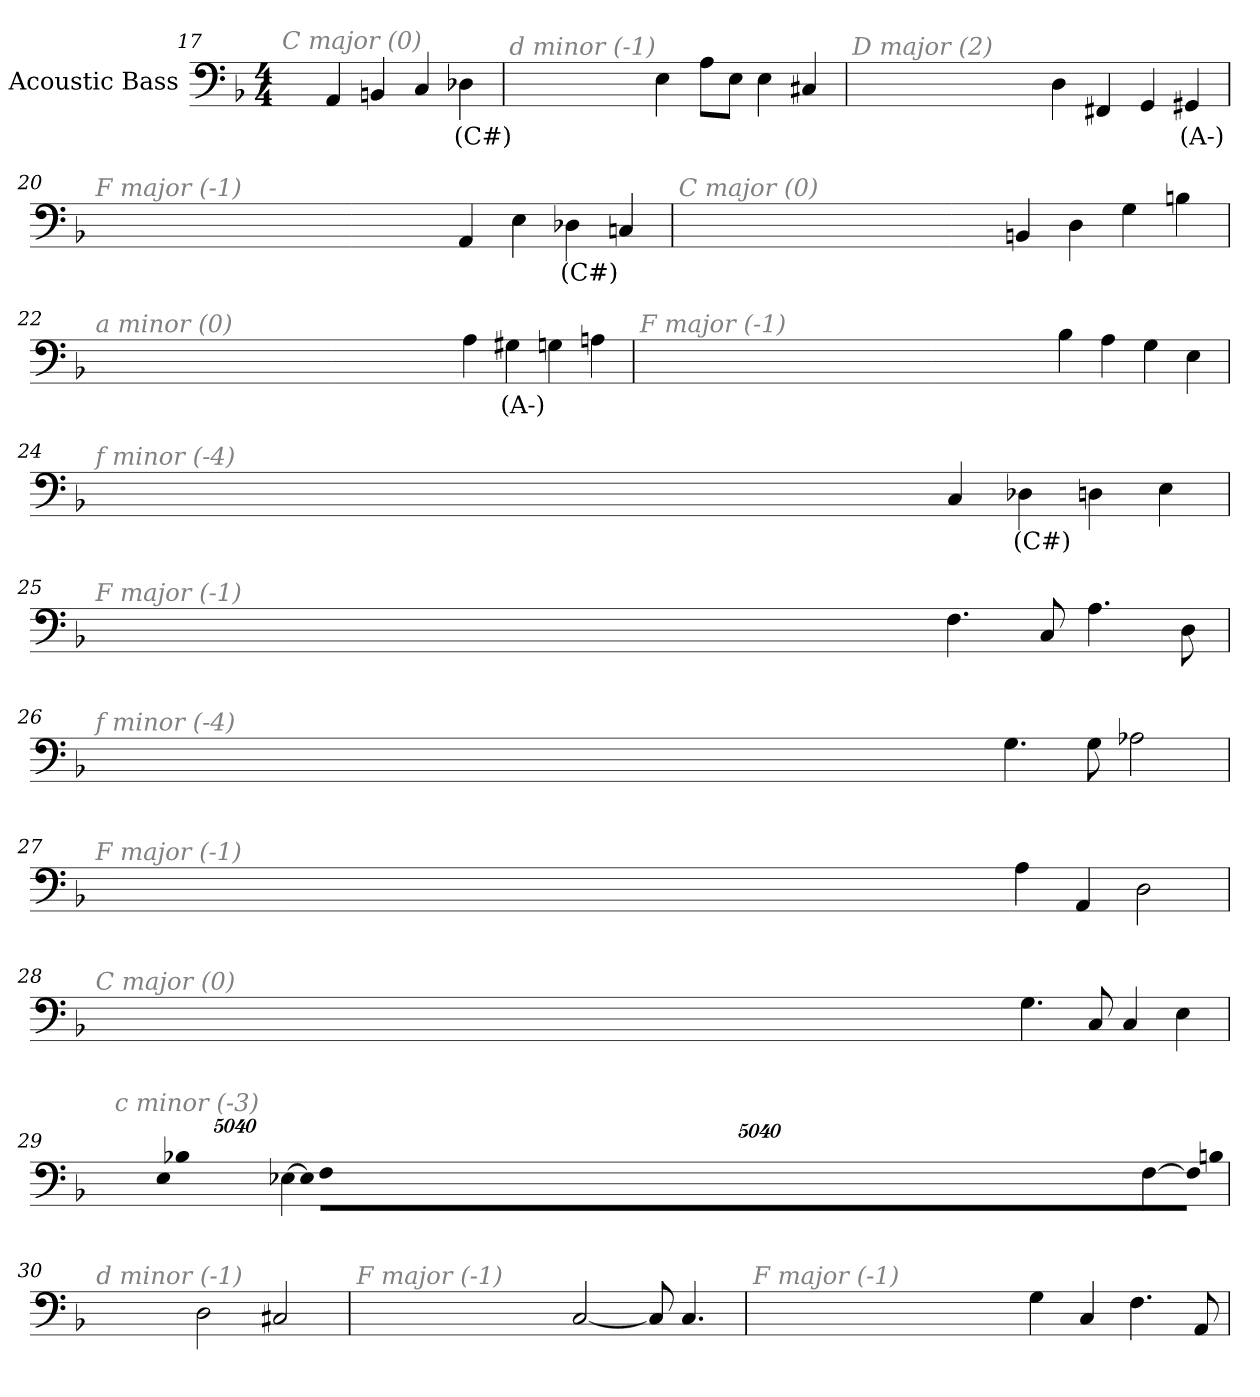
**kern	**text
*part1	*part1
*staff1	*staff1
*I"Acoustic Bass	*
*clefF4	*
*ITrd7c12	*
*k[b-]	*
*F:	*
*M4/4	*
=17	=17
!LO:TX:i:color=#808080:t=C major (0)	!
4AAA	.
4BBBn	.
4CC	.
4DD-Xi	(C#)
=18	=18
!LO:TX:i:color=#808080:t=d minor (-1)	!
4EE	.
8AAL	.
8EEJ	.
4EE	.
4CC#X	.
=19	=19
!LO:TX:i:color=#808080:t=D major (2)	!
4DD	.
4FFF#X	.
4GGG	.
4GGG#Xi	(A-)
=20	=20
!LO:TX:i:color=#808080:t=F major (-1)	!
4AAA	.
4EE	.
4DD-Xi	(C#)
4CCn	.
=21	=21
!LO:TX:i:color=#808080:t=C major (0)	!
4BBBn	.
4DD	.
4GG	.
4BBn	.
=22	=22
!LO:TX:i:color=#808080:t=a minor (0)	!
4AA	.
4GG#Xi	(A-)
4GG	.
4AAn	.
=23	=23
!LO:TX:i:color=#808080:t=F major (-1)	!
4BB-	.
4AA	.
4GG	.
4EE	.
=24	=24
!LO:TX:i:color=#808080:t=f minor (-4)	!
4CC	.
4DD-Xi	(C#)
4DD	.
4EE	.
=25	=25
!LO:TX:i:color=#808080:t=F major (-1)	!
4.FF	.
8CC	.
4.AA	.
8DD	.
=26	=26
!LO:TX:i:color=#808080:t=f minor (-4)	!
4.GG	.
8GG	.
2AA-X	.
=27	=27
!LO:TX:i:color=#808080:t=F major (-1)	!
4AA	.
4AAA	.
2DD	.
=28	=28
!LO:TX:i:color=#808080:t=C major (0)	!
4.GG	.
8CC	.
4CC	.
4EE	.
=29	=29
!LO:TX:i:color=#808080:t=c minor (-3)	!
[4FF	.
!LO:N:vis=8	!
40320%3347FFL]	.
!LO:N:vis=8	!
40320%3347BBn	.
!LO:N:vis=8	!
40320%3347FFJ	.
[4EE-X	.
!LO:N:vis=8	!
40320%3347EE-L]	.
!LO:N:vis=8	!
40320%3347BB-X	.
!LO:N:vis=8	!
40320%3347EE-J	.
=30	=30
!LO:TX:i:color=#808080:t=d minor (-1)	!
2DD	.
2CC#X	.
=31	=31
!LO:TX:i:color=#808080:t=F major (-1)	!
[2CC	.
8CC]	.
4.CC	.
=32	=32
!LO:TX:i:color=#808080:t=F major (-1)	!
4GG	.
4CC	.
4.FF	.
8AAA	.
=	=
*-	*-
